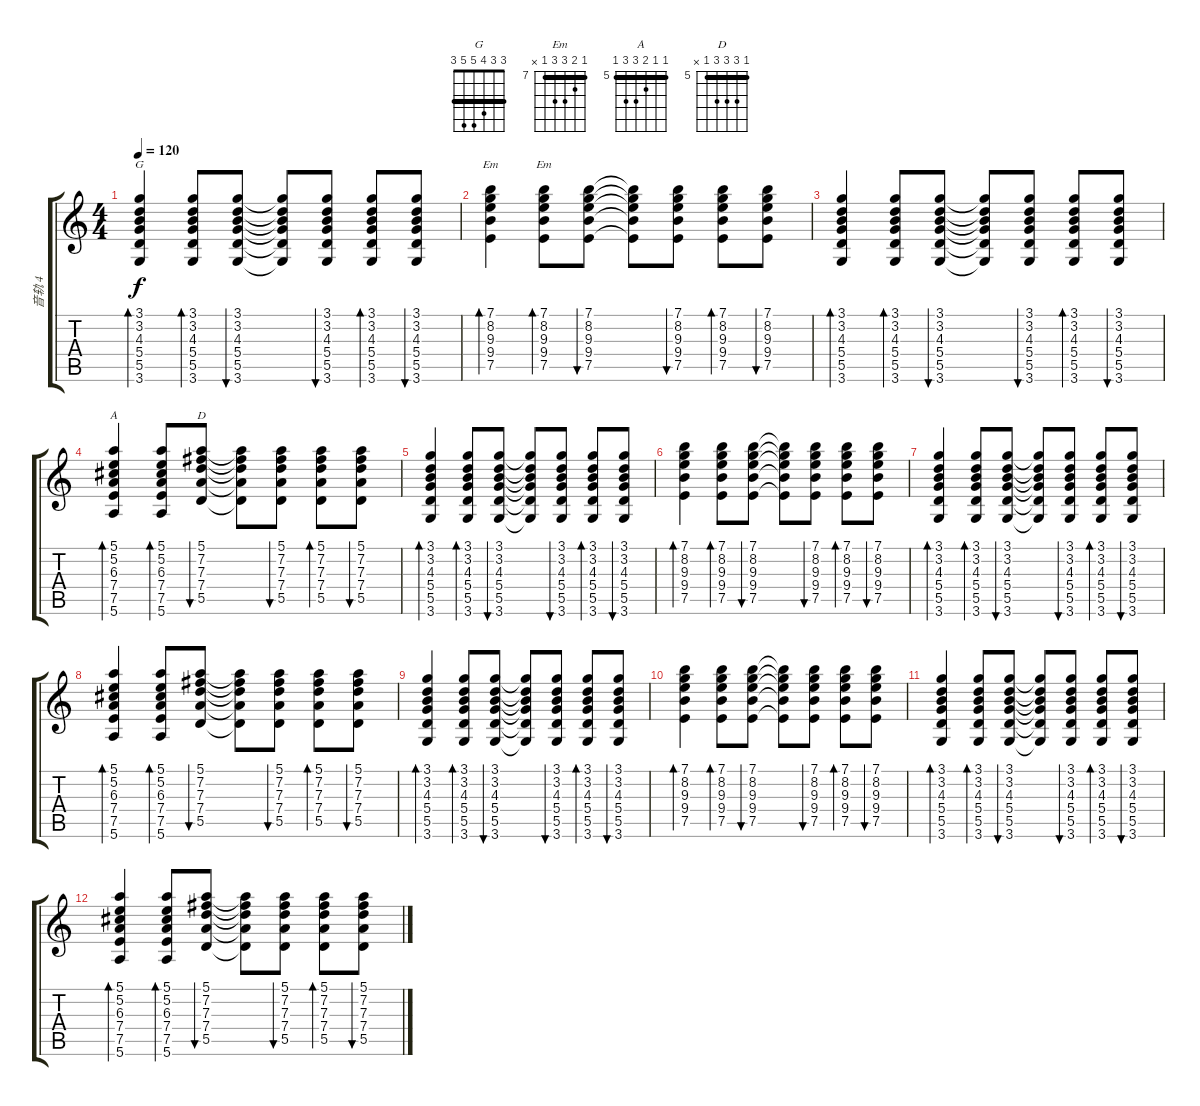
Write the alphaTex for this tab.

\track ("音轨 4" "音轨 4") {instrument acousticguitarsteel}
\staff {score tabs}
\tuning (E4 B3 G3 D3 A2 E2) {hide}
\chord ("G" 3 3 4 5 5 3) {barre 3}
\chord ("Em" 7 8 9 9 7 0) {firstfret 7 barre 7}
\chord ("Em" 7 8 9 9 7 x) {firstfret 7 barre 7}
\chord ("A" 5 5 6 7 7 5) {firstfret 5 barre 5}
\chord ("D" 5 7 7 7 5 x) {firstfret 5 barre 5}
\ts (4 4)
\tempo 120
\clef g2
\ks c
(3.1 3.2 4.3 5.4 5.5 3.6).4{bd 60 ch "G" dy f} (3.1 3.2 4.3 5.4 5.5 3.6).8{bd 60} (3.1 3.2 4.3 5.4 5.5 3.6).8{bu 60} (3.1{t} 3.2{t} 4.3{t} 5.4{t} 5.5{t} 3.6{t}).8 (3.1 3.2 4.3 5.4 5.5 3.6).8{bu 60} (3.1 3.2 4.3 5.4 5.5 3.6).8{bd 60} (3.1 3.2 4.3 5.4 5.5 3.6).8{bu 60} |
(7.1 8.2 9.3 9.4 7.5).4{bd 60 ch "Em"} (7.1 8.2 9.3 9.4 7.5).8{bd 60 ch "Em"} (7.1 8.2 9.3 9.4 7.5).8{bu 60} (7.1{t} 8.2{t} 9.3{t} 9.4{t} 7.5{t}).8 (7.1 8.2 9.3 9.4 7.5).8{bu 60} (7.1 8.2 9.3 9.4 7.5).8{bd 60} (7.1 8.2 9.3 9.4 7.5).8{bu 60} |
(3.1 3.2 4.3 5.4 5.5 3.6).4{bd 60} (3.1 3.2 4.3 5.4 5.5 3.6).8{bd 60} (3.1 3.2 4.3 5.4 5.5 3.6).8{bu 60} (3.1{t} 3.2{t} 4.3{t} 5.4{t} 5.5{t} 3.6{t}).8 (3.1 3.2 4.3 5.4 5.5 3.6).8{bu 60} (3.1 3.2 4.3 5.4 5.5 3.6).8{bd 60} (3.1 3.2 4.3 5.4 5.5 3.6).8{bu 60} |
(5.1 5.2 6.3 7.4 7.5 5.6).4{bd 60 ch "A"} (5.1 5.2 6.3 7.4 7.5 5.6).8{bd 60} (5.1 7.2 7.3 7.4 5.5).8{bu 60 ch "D"} (5.1{t} 7.2{t} 7.3{t} 7.4{t} 5.5{t}).8 (5.1 7.2 7.3 7.4 5.5).8{bu 60} (5.1 7.2 7.3 7.4 5.5).8{bd 60} (5.1 7.2 7.3 7.4 5.5).8{bu 60} |
(3.1 3.2 4.3 5.4 5.5 3.6).4{bd 60} (3.1 3.2 4.3 5.4 5.5 3.6).8{bd 60} (3.1 3.2 4.3 5.4 5.5 3.6).8{bu 60} (3.1{t} 3.2{t} 4.3{t} 5.4{t} 5.5{t} 3.6{t}).8 (3.1 3.2 4.3 5.4 5.5 3.6).8{bu 60} (3.1 3.2 4.3 5.4 5.5 3.6).8{bd 60} (3.1 3.2 4.3 5.4 5.5 3.6).8{bu 60} |
(7.1 8.2 9.3 9.4 7.5).4{bd 60} (7.1 8.2 9.3 9.4 7.5).8{bd 60} (7.1 8.2 9.3 9.4 7.5).8{bu 60} (7.1{t} 8.2{t} 9.3{t} 9.4{t} 7.5{t}).8 (7.1 8.2 9.3 9.4 7.5).8{bu 60} (7.1 8.2 9.3 9.4 7.5).8{bd 60} (7.1 8.2 9.3 9.4 7.5).8{bu 60} |
(3.1 3.2 4.3 5.4 5.5 3.6).4{bd 60} (3.1 3.2 4.3 5.4 5.5 3.6).8{bd 60} (3.1 3.2 4.3 5.4 5.5 3.6).8{bu 60} (3.1{t} 3.2{t} 4.3{t} 5.4{t} 5.5{t} 3.6{t}).8 (3.1 3.2 4.3 5.4 5.5 3.6).8{bu 60} (3.1 3.2 4.3 5.4 5.5 3.6).8{bd 60} (3.1 3.2 4.3 5.4 5.5 3.6).8{bu 60} |
(5.1 5.2 6.3 7.4 7.5 5.6).4{bd 60} (5.1 5.2 6.3 7.4 7.5 5.6).8{bd 60} (5.1 7.2 7.3 7.4 5.5).8{bu 60} (5.1{t} 7.2{t} 7.3{t} 7.4{t} 5.5{t}).8 (5.1 7.2 7.3 7.4 5.5).8{bu 60} (5.1 7.2 7.3 7.4 5.5).8{bd 60} (5.1 7.2 7.3 7.4 5.5).8{bu 60} |
(3.1 3.2 4.3 5.4 5.5 3.6).4{bd 60} (3.1 3.2 4.3 5.4 5.5 3.6).8{bd 60} (3.1 3.2 4.3 5.4 5.5 3.6).8{bu 60} (3.1{t} 3.2{t} 4.3{t} 5.4{t} 5.5{t} 3.6{t}).8 (3.1 3.2 4.3 5.4 5.5 3.6).8{bu 60} (3.1 3.2 4.3 5.4 5.5 3.6).8{bd 60} (3.1 3.2 4.3 5.4 5.5 3.6).8{bu 60} |
(7.1 8.2 9.3 9.4 7.5).4{bd 60} (7.1 8.2 9.3 9.4 7.5).8{bd 60} (7.1 8.2 9.3 9.4 7.5).8{bu 60} (7.1{t} 8.2{t} 9.3{t} 9.4{t} 7.5{t}).8 (7.1 8.2 9.3 9.4 7.5).8{bu 60} (7.1 8.2 9.3 9.4 7.5).8{bd 60} (7.1 8.2 9.3 9.4 7.5).8{bu 60} |
(3.1 3.2 4.3 5.4 5.5 3.6).4{bd 60} (3.1 3.2 4.3 5.4 5.5 3.6).8{bd 60} (3.1 3.2 4.3 5.4 5.5 3.6).8{bu 60} (3.1{t} 3.2{t} 4.3{t} 5.4{t} 5.5{t} 3.6{t}).8 (3.1 3.2 4.3 5.4 5.5 3.6).8{bu 60} (3.1 3.2 4.3 5.4 5.5 3.6).8{bd 60} (3.1 3.2 4.3 5.4 5.5 3.6).8{bu 60} |
(5.1 5.2 6.3 7.4 7.5 5.6).4{bd 60} (5.1 5.2 6.3 7.4 7.5 5.6).8{bd 60} (5.1 7.2 7.3 7.4 5.5).8{bu 60} (5.1{t} 7.2{t} 7.3{t} 7.4{t} 5.5{t}).8 (5.1 7.2 7.3 7.4 5.5).8{bu 60} (5.1 7.2 7.3 7.4 5.5).8{bd 60} (5.1 7.2 7.3 7.4 5.5).8{bu 60}
